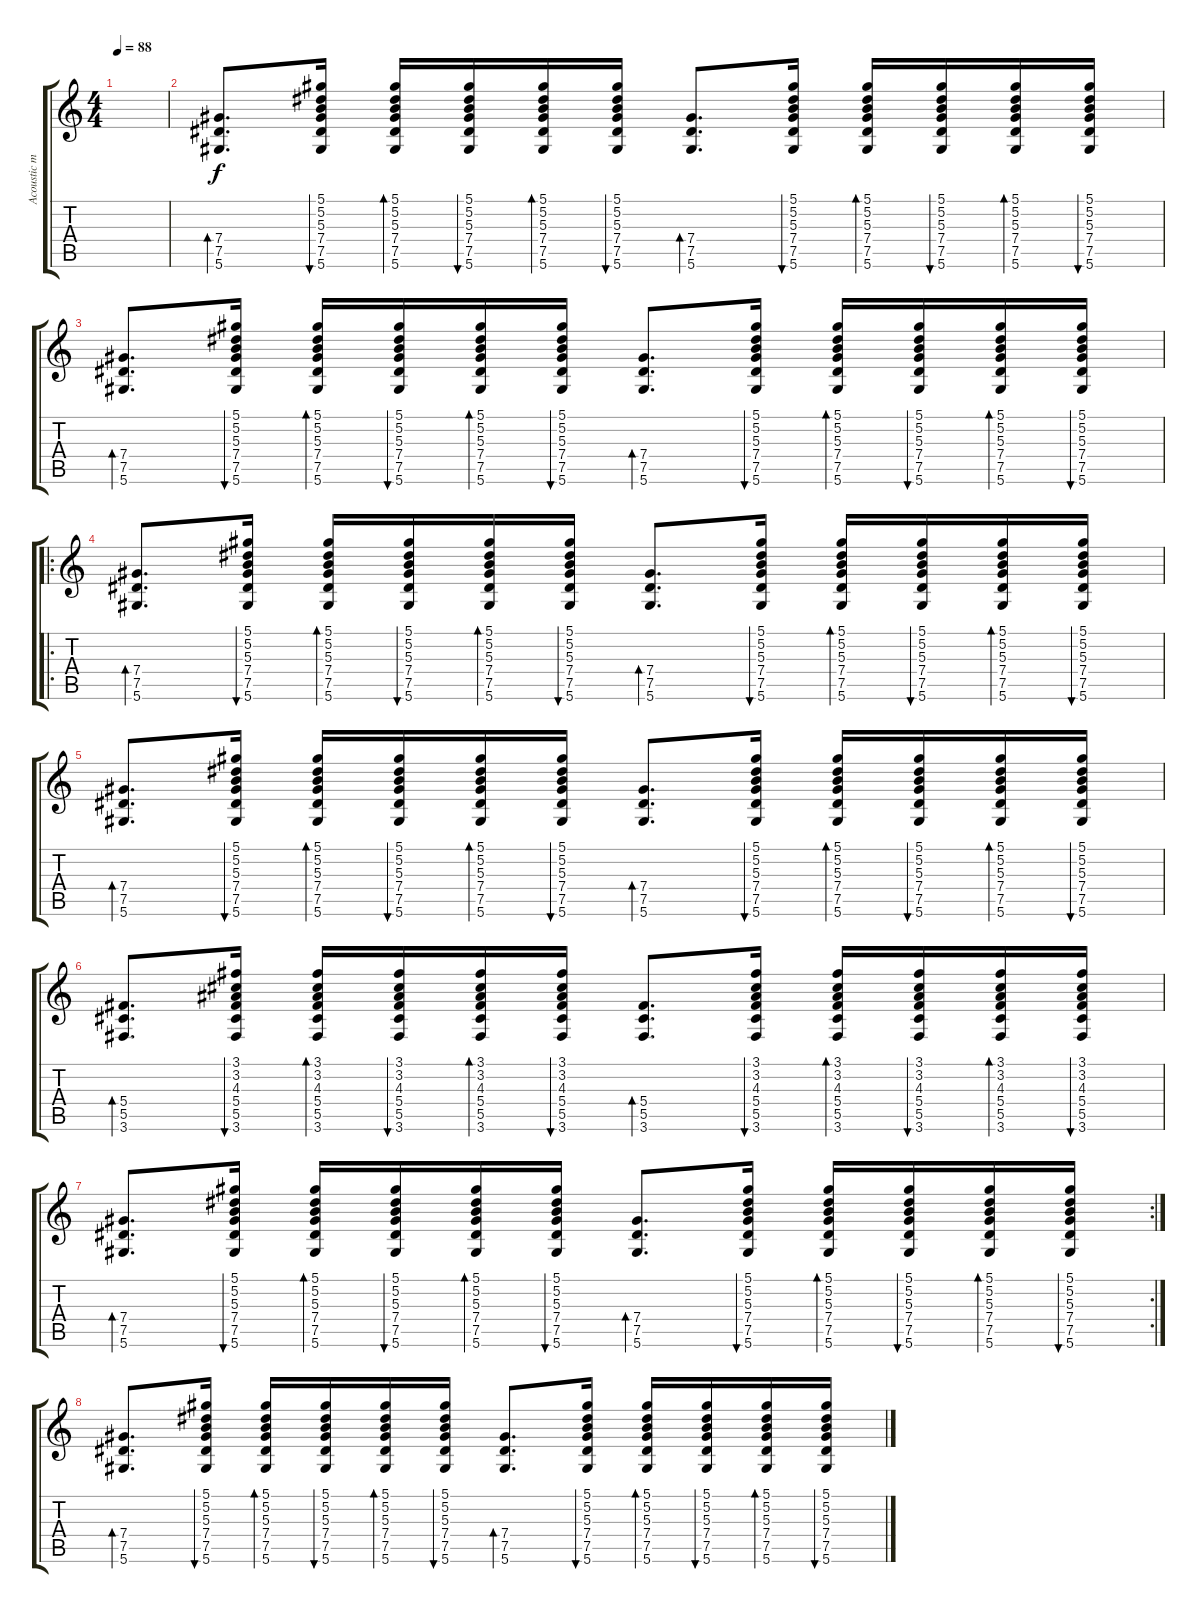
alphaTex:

\track ("Acoustic main rythm (by Rim)" "Acoustic m") {instrument acousticguitarsteel}
\staff {score tabs}
\tuning (Eb4 Bb3 Gb3 Db3 Ab2 Eb2) {hide}
\ts (4 4)
\tempo 88
\clef g2
\ks c
|
(7.4 7.5 5.6).8{d bd 120} (5.1 5.2 5.3 7.4 7.5 5.6).16{bu 60} (5.1 5.2 5.3 7.4 7.5 5.6).16{bd 60} (5.1 5.2 5.3 7.4 7.5 5.6).16{bu 60} (5.1 5.2 5.3 7.4 7.5 5.6).16{bd 60} (5.1 5.2 5.3 7.4 7.5 5.6).16{bu 60} (7.4 7.5 5.6).8{d bd 120} (5.1 5.2 5.3 7.4 7.5 5.6).16{bu 60} (5.1 5.2 5.3 7.4 7.5 5.6).16{bd 60} (5.1 5.2 5.3 7.4 7.5 5.6).16{bu 60} (5.1 5.2 5.3 7.4 7.5 5.6).16{bd 60} (5.1 5.2 5.3 7.4 7.5 5.6).16{bu 60} |
(7.4 7.5 5.6).8{d bd 120} (5.1 5.2 5.3 7.4 7.5 5.6).16{bu 60} (5.1 5.2 5.3 7.4 7.5 5.6).16{bd 60} (5.1 5.2 5.3 7.4 7.5 5.6).16{bu 60} (5.1 5.2 5.3 7.4 7.5 5.6).16{bd 60} (5.1 5.2 5.3 7.4 7.5 5.6).16{bu 60} (7.4 7.5 5.6).8{d bd 120} (5.1 5.2 5.3 7.4 7.5 5.6).16{bu 60} (5.1 5.2 5.3 7.4 7.5 5.6).16{bd 60} (5.1 5.2 5.3 7.4 7.5 5.6).16{bu 60} (5.1 5.2 5.3 7.4 7.5 5.6).16{bd 60} (5.1 5.2 5.3 7.4 7.5 5.6).16{bu 60} |
\ro
(7.4 7.5 5.6).8{d bd 120} (5.1 5.2 5.3 7.4 7.5 5.6).16{bu 60} (5.1 5.2 5.3 7.4 7.5 5.6).16{bd 60} (5.1 5.2 5.3 7.4 7.5 5.6).16{bu 60} (5.1 5.2 5.3 7.4 7.5 5.6).16{bd 60} (5.1 5.2 5.3 7.4 7.5 5.6).16{bu 60} (7.4 7.5 5.6).8{d bd 120} (5.1 5.2 5.3 7.4 7.5 5.6).16{bu 60} (5.1 5.2 5.3 7.4 7.5 5.6).16{bd 60} (5.1 5.2 5.3 7.4 7.5 5.6).16{bu 60} (5.1 5.2 5.3 7.4 7.5 5.6).16{bd 60} (5.1 5.2 5.3 7.4 7.5 5.6).16{bu 60} |
(7.4 7.5 5.6).8{d bd 120} (5.1 5.2 5.3 7.4 7.5 5.6).16{bu 60} (5.1 5.2 5.3 7.4 7.5 5.6).16{bd 60} (5.1 5.2 5.3 7.4 7.5 5.6).16{bu 60} (5.1 5.2 5.3 7.4 7.5 5.6).16{bd 60} (5.1 5.2 5.3 7.4 7.5 5.6).16{bu 60} (7.4 7.5 5.6).8{d bd 120} (5.1 5.2 5.3 7.4 7.5 5.6).16{bu 60} (5.1 5.2 5.3 7.4 7.5 5.6).16{bd 60} (5.1 5.2 5.3 7.4 7.5 5.6).16{bu 60} (5.1 5.2 5.3 7.4 7.5 5.6).16{bd 60} (5.1 5.2 5.3 7.4 7.5 5.6).16{bu 60} |
(5.4 5.5 3.6).8{d bd 120} (3.1 3.2 4.3 5.4 5.5 3.6).16{bu 60} (3.1 3.2 4.3 5.4 5.5 3.6).16{bd 60} (3.1 3.2 4.3 5.4 5.5 3.6).16{bu 60} (3.1 3.2 4.3 5.4 5.5 3.6).16{bd 60} (3.1 3.2 4.3 5.4 5.5 3.6).16{bu 60} (5.4 5.5 3.6).8{d bd 120} (3.1 3.2 4.3 5.4 5.5 3.6).16{bu 60} (3.1 3.2 4.3 5.4 5.5 3.6).16{bd 60} (3.1 3.2 4.3 5.4 5.5 3.6).16{bu 60} (3.1 3.2 4.3 5.4 5.5 3.6).16{bd 60} (3.1 3.2 4.3 5.4 5.5 3.6).16{bu 60} |
\rc 2
(7.4 7.5 5.6).8{d bd 120} (5.1 5.2 5.3 7.4 7.5 5.6).16{bu 60} (5.1 5.2 5.3 7.4 7.5 5.6).16{bd 60} (5.1 5.2 5.3 7.4 7.5 5.6).16{bu 60} (5.1 5.2 5.3 7.4 7.5 5.6).16{bd 60} (5.1 5.2 5.3 7.4 7.5 5.6).16{bu 60} (7.4 7.5 5.6).8{d bd 120} (5.1 5.2 5.3 7.4 7.5 5.6).16{bu 60} (5.1 5.2 5.3 7.4 7.5 5.6).16{bd 60} (5.1 5.2 5.3 7.4 7.5 5.6).16{bu 60} (5.1 5.2 5.3 7.4 7.5 5.6).16{bd 60} (5.1 5.2 5.3 7.4 7.5 5.6).16{bu 60} |
(7.4 7.5 5.6).8{d bd 120} (5.1 5.2 5.3 7.4 7.5 5.6).16{bu 60} (5.1 5.2 5.3 7.4 7.5 5.6).16{bd 60} (5.1 5.2 5.3 7.4 7.5 5.6).16{bu 60} (5.1 5.2 5.3 7.4 7.5 5.6).16{bd 60} (5.1 5.2 5.3 7.4 7.5 5.6).16{bu 60} (7.4 7.5 5.6).8{d bd 120} (5.1 5.2 5.3 7.4 7.5 5.6).16{bu 60} (5.1 5.2 5.3 7.4 7.5 5.6).16{bd 60} (5.1 5.2 5.3 7.4 7.5 5.6).16{bu 60} (5.1 5.2 5.3 7.4 7.5 5.6).16{bd 60} (5.1 5.2 5.3 7.4 7.5 5.6).16{bu 60}
